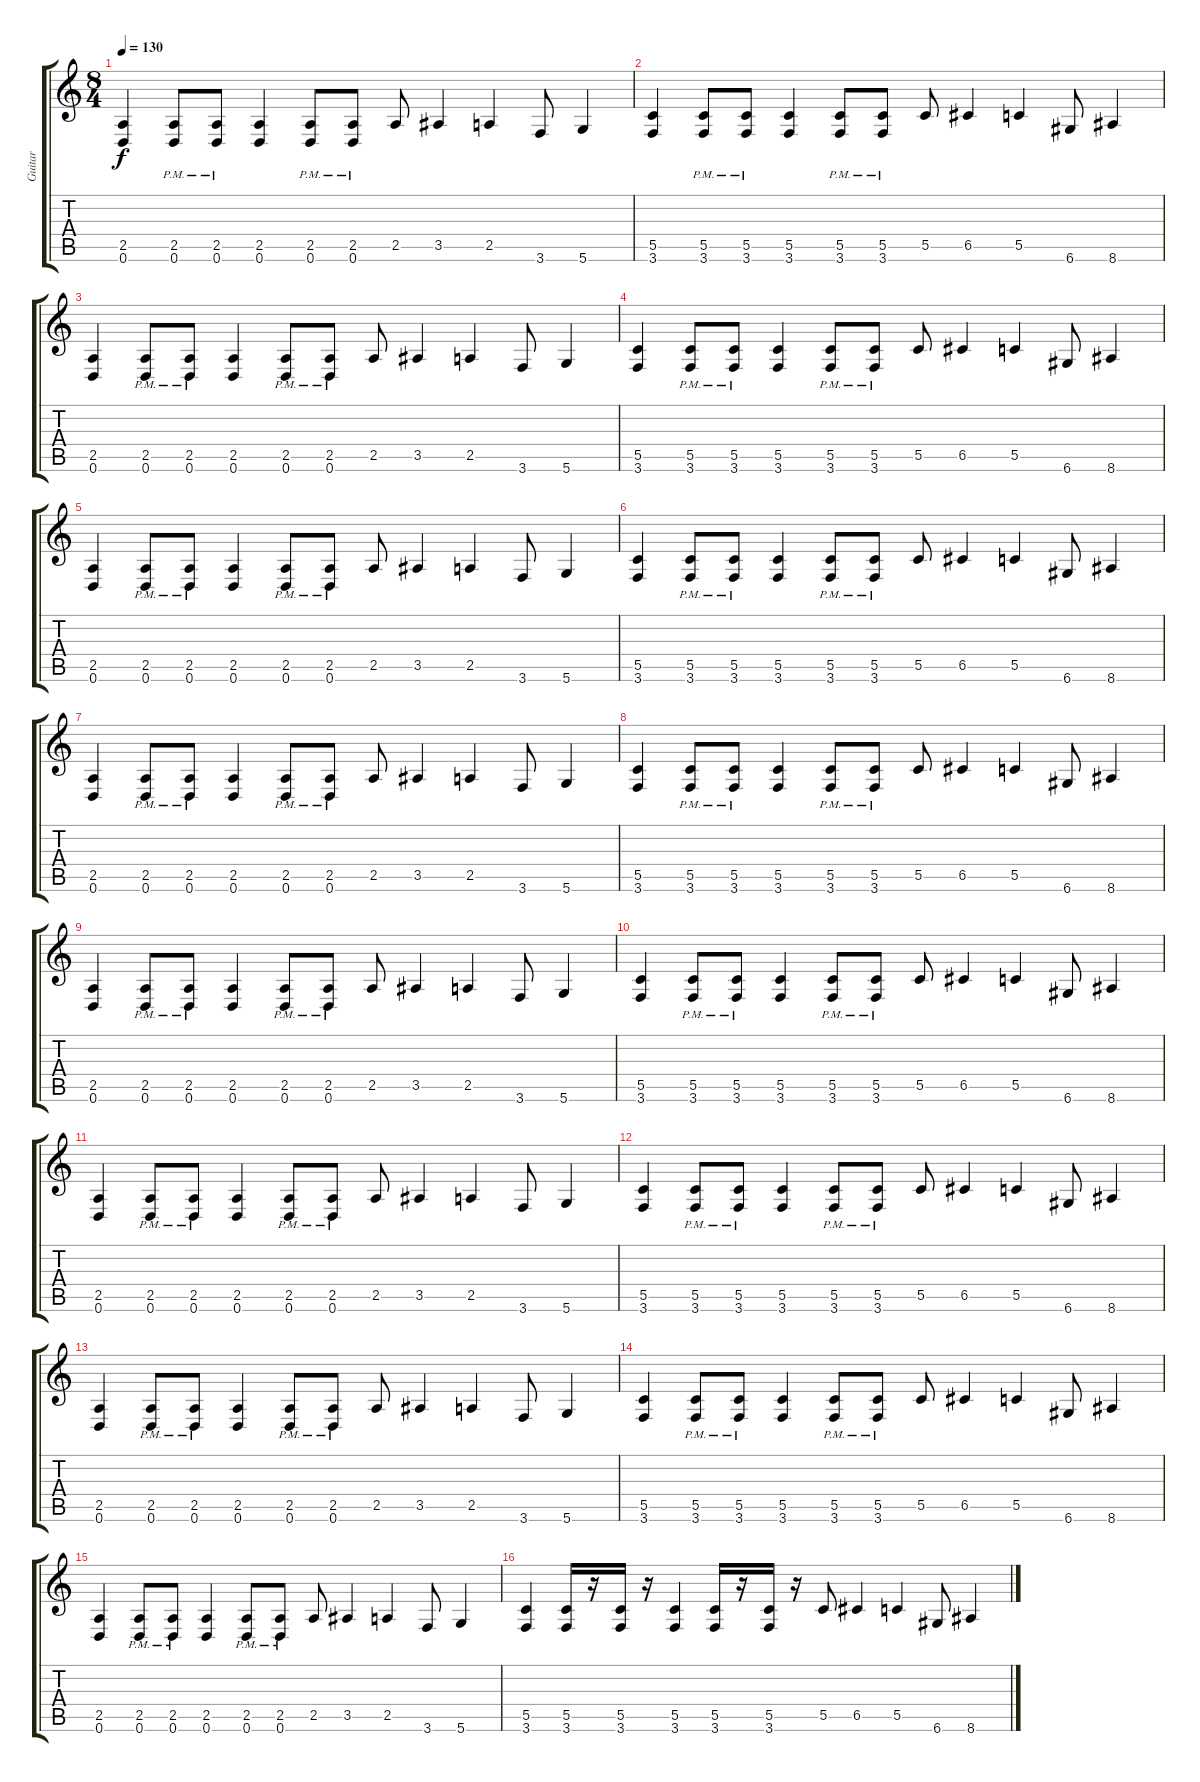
\track ("Guitar" "Guitar") {instrument distortionguitar}
\staff {score tabs}
\tuning (D4 A3 F3 C3 G2 D2) {hide}
\ts (8 4)
\tempo 130
\clef g2
\ks c
(2.5 0.6).4{dy f} (2.5{pm} 0.6{pm}).8 (2.5{pm} 0.6{pm}).8 (2.5 0.6).4 (2.5{pm} 0.6{pm}).8 (2.5{pm} 0.6{pm}).8 2.5.8 3.5.4 2.5.4 3.6.8 5.6.4 |
(5.5 3.6).4 (5.5{pm} 3.6{pm}).8 (5.5{pm} 3.6{pm}).8 (5.5 3.6).4 (5.5{pm} 3.6{pm}).8 (5.5{pm} 3.6{pm}).8 5.5.8 6.5.4 5.5.4 6.6.8 8.6.4 |
(2.5 0.6).4 (2.5{pm} 0.6{pm}).8 (2.5{pm} 0.6{pm}).8 (2.5 0.6).4 (2.5{pm} 0.6{pm}).8 (2.5{pm} 0.6{pm}).8 2.5.8 3.5.4 2.5.4 3.6.8 5.6.4 |
(5.5 3.6).4 (5.5{pm} 3.6{pm}).8 (5.5{pm} 3.6{pm}).8 (5.5 3.6).4 (5.5{pm} 3.6{pm}).8 (5.5{pm} 3.6{pm}).8 5.5.8 6.5.4 5.5.4 6.6.8 8.6.4 |
(2.5 0.6).4 (2.5{pm} 0.6{pm}).8 (2.5{pm} 0.6{pm}).8 (2.5 0.6).4 (2.5{pm} 0.6{pm}).8 (2.5{pm} 0.6{pm}).8 2.5.8 3.5.4 2.5.4 3.6.8 5.6.4 |
(5.5 3.6).4 (5.5{pm} 3.6{pm}).8 (5.5{pm} 3.6{pm}).8 (5.5 3.6).4 (5.5{pm} 3.6{pm}).8 (5.5{pm} 3.6{pm}).8 5.5.8 6.5.4 5.5.4 6.6.8 8.6.4 |
(2.5 0.6).4 (2.5{pm} 0.6{pm}).8 (2.5{pm} 0.6{pm}).8 (2.5 0.6).4 (2.5{pm} 0.6{pm}).8 (2.5{pm} 0.6{pm}).8 2.5.8 3.5.4 2.5.4 3.6.8 5.6.4 |
(5.5 3.6).4 (5.5{pm} 3.6{pm}).8 (5.5{pm} 3.6{pm}).8 (5.5 3.6).4 (5.5{pm} 3.6{pm}).8 (5.5{pm} 3.6{pm}).8 5.5.8 6.5.4 5.5.4 6.6.8 8.6.4 |
(2.5 0.6).4 (2.5{pm} 0.6{pm}).8 (2.5{pm} 0.6{pm}).8 (2.5 0.6).4 (2.5{pm} 0.6{pm}).8 (2.5{pm} 0.6{pm}).8 2.5.8 3.5.4 2.5.4 3.6.8 5.6.4 |
(5.5 3.6).4 (5.5{pm} 3.6{pm}).8 (5.5{pm} 3.6{pm}).8 (5.5 3.6).4 (5.5{pm} 3.6{pm}).8 (5.5{pm} 3.6{pm}).8 5.5.8 6.5.4 5.5.4 6.6.8 8.6.4 |
(2.5 0.6).4 (2.5{pm} 0.6{pm}).8 (2.5{pm} 0.6{pm}).8 (2.5 0.6).4 (2.5{pm} 0.6{pm}).8 (2.5{pm} 0.6{pm}).8 2.5.8 3.5.4 2.5.4 3.6.8 5.6.4 |
(5.5 3.6).4 (5.5{pm} 3.6{pm}).8 (5.5{pm} 3.6{pm}).8 (5.5 3.6).4 (5.5{pm} 3.6{pm}).8 (5.5{pm} 3.6{pm}).8 5.5.8 6.5.4 5.5.4 6.6.8 8.6.4 |
(2.5 0.6).4 (2.5{pm} 0.6{pm}).8 (2.5{pm} 0.6{pm}).8 (2.5 0.6).4 (2.5{pm} 0.6{pm}).8 (2.5{pm} 0.6{pm}).8 2.5.8 3.5.4 2.5.4 3.6.8 5.6.4 |
(5.5 3.6).4 (5.5{pm} 3.6{pm}).8 (5.5{pm} 3.6{pm}).8 (5.5 3.6).4 (5.5{pm} 3.6{pm}).8 (5.5{pm} 3.6{pm}).8 5.5.8 6.5.4 5.5.4 6.6.8 8.6.4 |
(2.5 0.6).4 (2.5{pm} 0.6{pm}).8 (2.5{pm} 0.6{pm}).8 (2.5 0.6).4 (2.5{pm} 0.6{pm}).8 (2.5{pm} 0.6{pm}).8 2.5.8 3.5.4 2.5.4 3.6.8 5.6.4 |
(5.5 3.6).4 (5.5 3.6).16{volume 2} r.16 (5.5 3.6).16 r.16 (5.5 3.6).4 (5.5 3.6).16 r.16 (5.5 3.6).16 r.16 5.5.8 6.5.4 5.5.4 6.6.8 8.6.4
